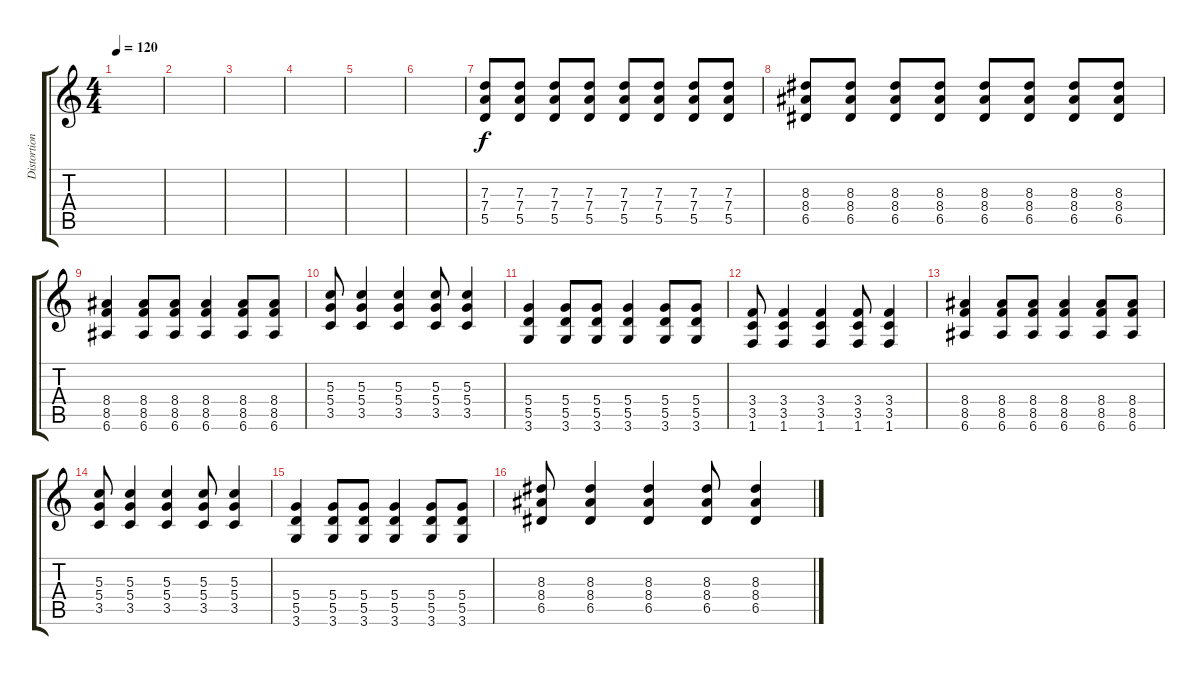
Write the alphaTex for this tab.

\track ("Distortion Guitar" "Distortion") {instrument distortionguitar}
\staff {score tabs}
\tuning (E4 B3 G3 D3 A2 E2) {hide}
\ts (4 4)
\tempo 120
\clef g2
\ks c
|
|
|
|
|
|
(7.3 7.4 5.5).8 (7.3 7.4 5.5).8 (7.3 7.4 5.5).8 (7.3 7.4 5.5).8 (7.3 7.4 5.5).8 (7.3 7.4 5.5).8 (7.3 7.4 5.5).8 (7.3 7.4 5.5).8 |
(8.3 8.4 6.5).8 (8.3 8.4 6.5).8 (8.3 8.4 6.5).8 (8.3 8.4 6.5).8 (8.3 8.4 6.5).8 (8.3 8.4 6.5).8 (8.3 8.4 6.5).8 (8.3 8.4 6.5).8 |
(8.4 8.5 6.6).4 (8.4 8.5 6.6).8 (8.4 8.5 6.6).8 (8.4 8.5 6.6).4 (8.4 8.5 6.6).8 (8.4 8.5 6.6).8 |
(5.3 5.4 3.5).8 (5.3 5.4 3.5).4 (5.3 5.4 3.5).4 (5.3 5.4 3.5).8 (5.3 5.4 3.5).4 |
(5.4 5.5 3.6).4 (5.4 5.5 3.6).8 (5.4 5.5 3.6).8 (5.4 5.5 3.6).4 (5.4 5.5 3.6).8 (5.4 5.5 3.6).8 |
(3.4 3.5 1.6).8 (3.4 3.5 1.6).4 (3.4 3.5 1.6).4 (3.4 3.5 1.6).8 (3.4 3.5 1.6).4 |
(8.4 8.5 6.6).4 (8.4 8.5 6.6).8 (8.4 8.5 6.6).8 (8.4 8.5 6.6).4 (8.4 8.5 6.6).8 (8.4 8.5 6.6).8 |
(5.3 5.4 3.5).8 (5.3 5.4 3.5).4 (5.3 5.4 3.5).4 (5.3 5.4 3.5).8 (5.3 5.4 3.5).4 |
(5.4 5.5 3.6).4 (5.4 5.5 3.6).8 (5.4 5.5 3.6).8 (5.4 5.5 3.6).4 (5.4 5.5 3.6).8 (5.4 5.5 3.6).8 |
(8.3 8.4 6.5).8 (8.3 8.4 6.5).4 (8.3 8.4 6.5).4 (8.3 8.4 6.5).8 (8.3 8.4 6.5).4
